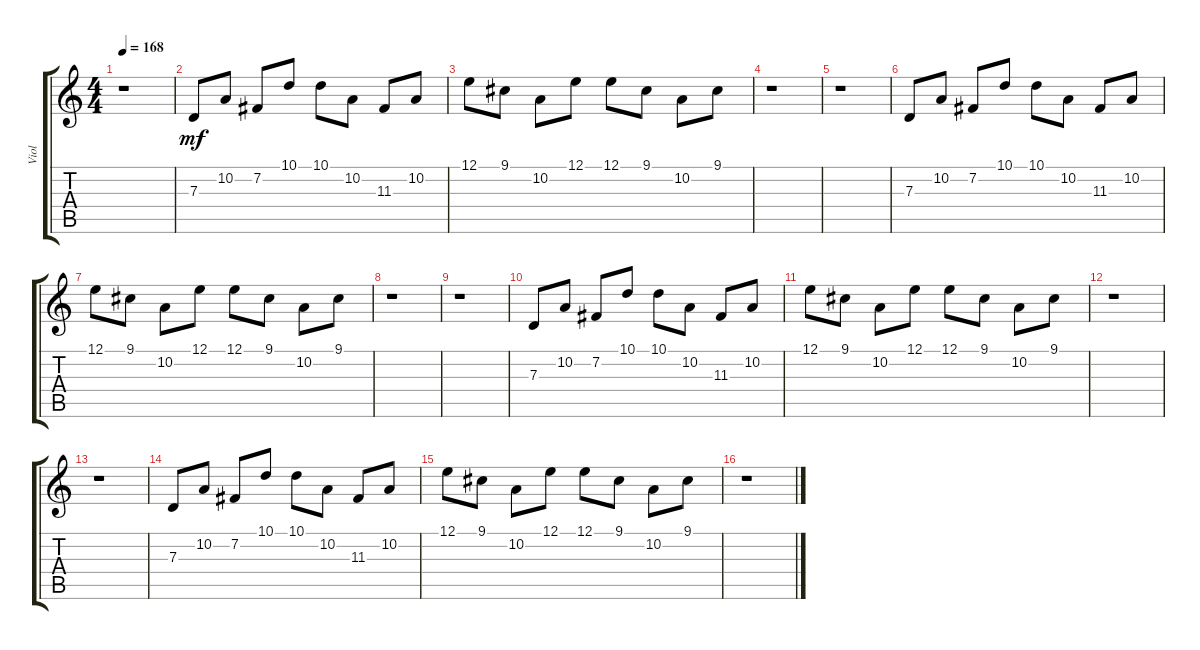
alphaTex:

\track ("Viol" "Viol") {instrument violin}
\staff {score tabs}
\tuning (E4 B3 G3 D3 A2 E2) {hide}
\ts (4 4)
\tempo 168
\clef g2
\ks c
r.1{dy mf} |
7.3.8 10.2.8 7.2.8 10.1.8 10.1.8 10.2.8 11.3.8 10.2.8 |
12.1.8 9.1.8 10.2.8 12.1.8 12.1.8 9.1.8 10.2.8 9.1.8 |
r.1 |
r.1 |
7.3.8 10.2.8 7.2.8 10.1.8 10.1.8 10.2.8 11.3.8 10.2.8 |
12.1.8 9.1.8 10.2.8 12.1.8 12.1.8 9.1.8 10.2.8 9.1.8 |
\section ("" "")
r.1 |
r.1 |
7.3.8 10.2.8 7.2.8 10.1.8 10.1.8 10.2.8 11.3.8 10.2.8 |
12.1.8 9.1.8 10.2.8 12.1.8 12.1.8 9.1.8 10.2.8 9.1.8 |
r.1 |
r.1 |
7.3.8 10.2.8 7.2.8 10.1.8 10.1.8 10.2.8 11.3.8 10.2.8 |
12.1.8 9.1.8 10.2.8 12.1.8 12.1.8 9.1.8 10.2.8 9.1.8 |
r.1
